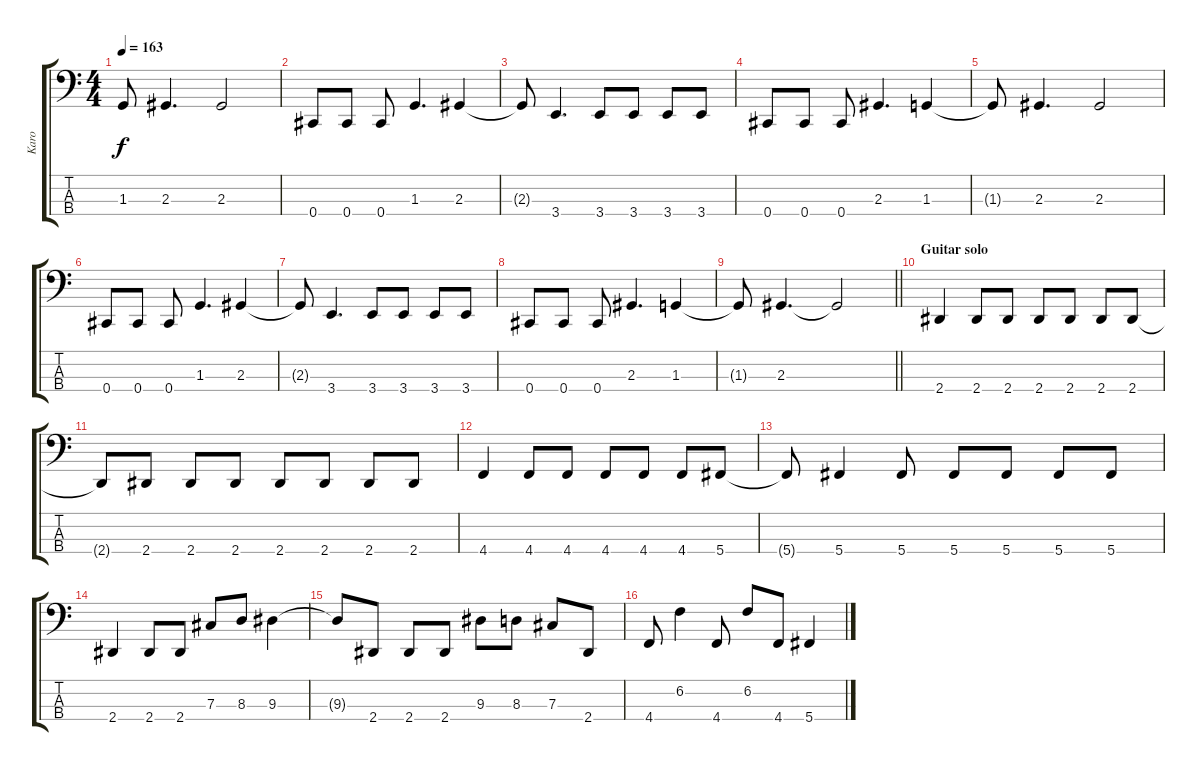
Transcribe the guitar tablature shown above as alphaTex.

\track ("Karo" "Karo") {instrument electricbassfinger}
\staff {score tabs}
\tuning (E2 B1 Gb1 Db1) {hide}
\ts (4 4)
\tempo 163
\clef f4
\ks c
1.3{t}.8{dy f} 2.3.4{d} 2.3.2 |
0.4.8 0.4.8 0.4.8 1.3.4{d} 2.3.4 |
2.3{t}.8 3.4.4{d} 3.4.8 3.4.8 3.4.8 3.4.8 |
0.4.8 0.4.8 0.4.8 2.3.4{d} 1.3.4 |
1.3{t}.8 2.3.4{d} 2.3.2 |
0.4.8 0.4.8 0.4.8 1.3.4{d} 2.3.4 |
2.3{t}.8 3.4.4{d} 3.4.8 3.4.8 3.4.8 3.4.8 |
0.4.8 0.4.8 0.4.8 2.3.4{d} 1.3.4 |
\barLineRight lightlight
1.3{t}.8 2.3.4{d} 2.3{t}.2 |
\section ("" "Guitar solo")
2.4.4 2.4.8 2.4.8 2.4.8 2.4.8 2.4.8 2.4.8 |
2.4{t}.8 2.4.8 2.4.8 2.4.8 2.4.8 2.4.8 2.4.8 2.4.8 |
4.4.4 4.4.8 4.4.8 4.4.8 4.4.8 4.4.8 5.4.8 |
5.4{t}.8 5.4.4 5.4.8 5.4.8 5.4.8 5.4.8 5.4.8 |
2.4.4 2.4.8 2.4.8 7.3.8 8.3.8 9.3.4 |
9.3{t}.8 2.4.8 2.4.8 2.4.8 9.3.8 8.3.8 7.3.8 2.4.8 |
4.4.8 6.2.4 4.4.8 6.2.8 4.4.8 5.4.4
